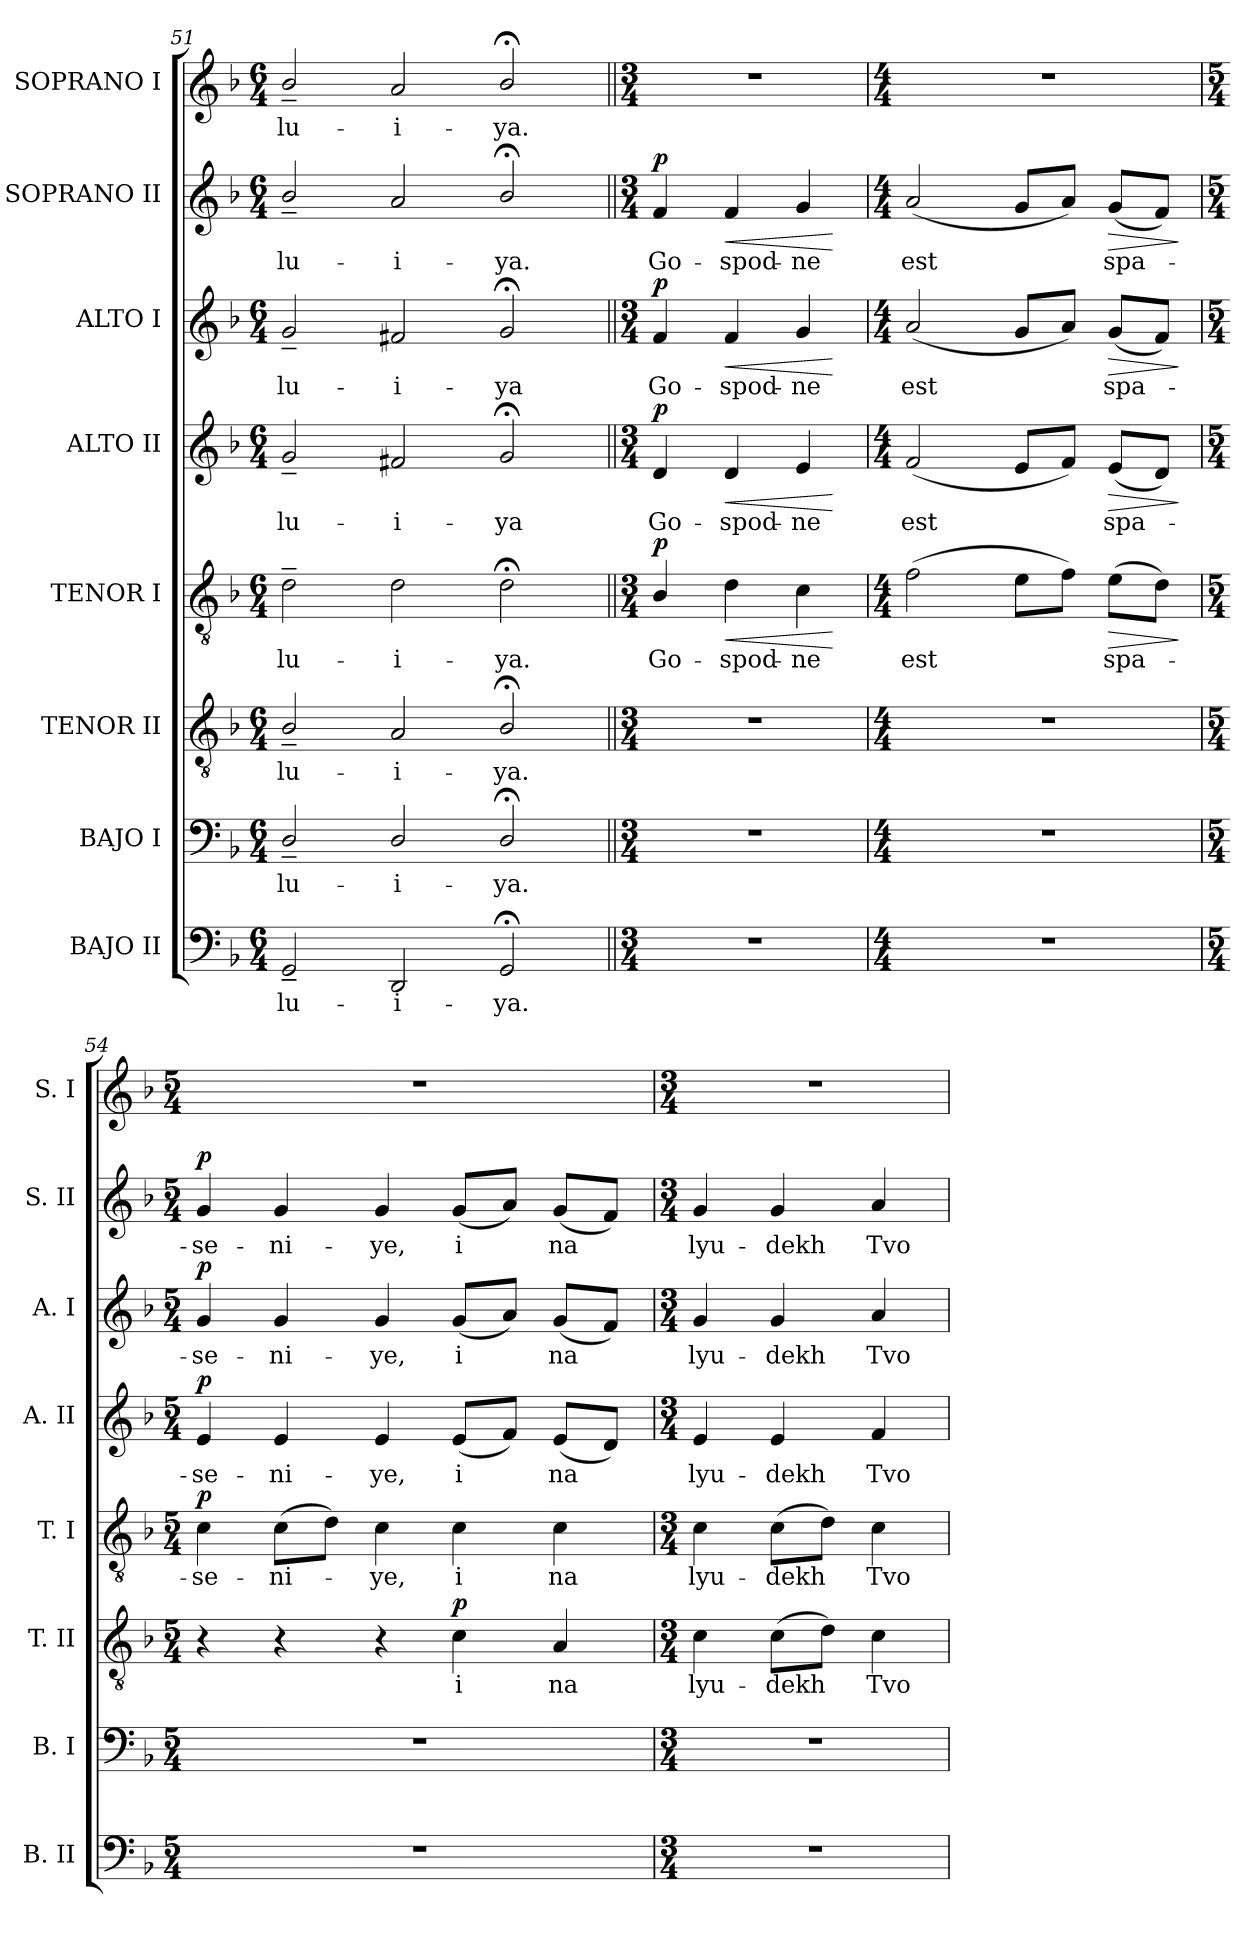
**kern	**text	**kern	**text	**kern	**text	**dynam	**kern	**text	**dynam	**kern	**text	**dynam	**kern	**text	**dynam	**kern	**text	**dynam	**kern	**text
*part8	*part8	*part7	*part7	*part6	*part6	*part6	*part5	*part5	*part5	*part4	*part4	*part4	*part3	*part3	*part3	*part2	*part2	*part2	*part1	*part1
*staff8	*staff8	*staff7	*staff7	*staff6	*staff6	*staff6	*staff5	*staff5	*staff5	*staff4	*staff4	*staff4	*staff3	*staff3	*staff3	*staff2	*staff2	*staff2	*staff1	*staff1
*I"BAJO II	*	*I"BAJO I	*	*I"TENOR II	*	*	*I"TENOR I	*	*	*I"ALTO II	*	*	*I"ALTO I	*	*	*I"SOPRANO II	*	*	*I"SOPRANO I	*
*I'B. II	*	*I'B. I	*	*I'T. II	*	*	*I'T. I	*	*	*I'A. II	*	*	*I'A. I	*	*	*I'S. II	*	*	*I'S. I	*
*clefF4	*	*clefF4	*	*clefGv2	*	*	*clefGv2	*	*	*clefG2	*	*	*clefG2	*	*	*clefG2	*	*	*clefG2	*
*	*	*	*	*ITrd7c12	*	*	*ITrd7c12	*	*	*	*	*	*	*	*	*	*	*	*	*
*k[b-]	*	*k[b-]	*	*k[b-]	*	*	*k[b-]	*	*	*k[b-]	*	*	*k[b-]	*	*	*k[b-]	*	*	*k[b-]	*
*F:	*	*F:	*	*F:	*	*	*F:	*	*	*F:	*	*	*F:	*	*	*F:	*	*	*F:	*
*M6/4	*	*M6/4	*	*M6/4	*	*	*M6/4	*	*	*M6/4	*	*	*M6/4	*	*	*M6/4	*	*	*M6/4	*
=51	=51	=51	=51	=51	=51	=51	=51	=51	=51	=51	=51	=51	=51	=51	=51	=51	=51	=51	=51	=51
!	!LO:LY:b	!	!LO:LY:b	!	!LO:LY:b	!	!	!LO:LY:b	!	!	!LO:LY:b	!	!	!LO:LY:b	!	!	!LO:LY:b	!	!	!LO:LY:b
2GG~</	-lu-	2D~>/	-lu-	2BB-~>/	-lu-	.	2D~>\	-lu-	.	2g~</	-lu-	.	2g~</	-lu-	.	2b-~>/	-lu-	.	2b-~>/	-lu-
!	!LO:LY:b	!	!LO:LY:b	!	!LO:LY:b	!	!	!LO:LY:b	!	!	!LO:LY:b	!	!	!LO:LY:b	!	!	!LO:LY:b	!	!	!LO:LY:b
2DD/	-i-	2D/	-i-	2AA/	-i-	.	2D\	-i-	.	2f#X/	-i-	.	2f#X/	-i-	.	2a/	-i-	.	2a/	-i-
!	!LO:LY:b	!	!LO:LY:b	!	!LO:LY:b	!	!	!LO:LY:b	!	!	!LO:LY:b	!	!	!LO:LY:b	!	!	!LO:LY:b	!	!	!LO:LY:b
2GG;</	-ya.	2D;</	-ya.	2BB-;</	-ya.	.	2D;<\	-ya.	.	2g;</	-ya	.	2g;</	-ya	.	2b-;</	-ya.	.	2b-;</	-ya.
=52||	=52||	=52||	=52||	=52||	=52||	=52||	=52||	=52||	=52||	=52||	=52||	=52||	=52||	=52||	=52||	=52||	=52||	=52||	=52||	=52||
*M3/4	*	*M3/4	*	*M3/4	*	*	*M3/4	*	*	*M3/4	*	*	*M3/4	*	*	*M3/4	*	*	*M3/4	*
!LO:N:vis=1	!	!LO:N:vis=1	!	!LO:N:vis=1	!	!	!	!LO:LY:b	!LO:DY:a	!	!LO:LY:b	!LO:DY:a	!	!LO:LY:b	!LO:DY:a	!	!LO:LY:b	!LO:DY:a	!LO:N:vis=1	!
2.r	.	2.r	.	2.r	.	.	4BB-/	Go-	p	4d/	Go-	p	4f/	Go-	p	4f/	Go-	p	2.r	.
!	!	!	!	!	!	!	!	!LO:LY:b	!LO:HP:b	!	!LO:LY:b	!LO:HP:b	!	!LO:LY:b	!LO:HP:b	!	!LO:LY:b	!LO:HP:b	!	!
.	.	.	.	.	.	.	4D\	-spod-	<	4d/	-spod-	<	4f/	-spod-	<	4f/	-spod-	<	.	.
!	!	!	!	!	!	!	!	!LO:LY:b	!	!	!LO:LY:b	!	!	!LO:LY:b	!	!	!LO:LY:b	!	!	!
.	.	.	.	.	.	.	4C\	-ne	.	4e/	-ne	.	4g/	-ne	.	4g/	-ne	.	.	.
.	.	.	.	.	.	.	.	.	[	.	.	[	.	.	[	.	.	[	.	.
=53	=53	=53	=53	=53	=53	=53	=53	=53	=53	=53	=53	=53	=53	=53	=53	=53	=53	=53	=53	=53
*M4/4	*	*M4/4	*	*M4/4	*	*	*M4/4	*	*	*M4/4	*	*	*M4/4	*	*	*M4/4	*	*	*M4/4	*
!	!	!	!	!	!	!	!	!LO:LY:b	!	!	!LO:LY:b	!	!	!LO:LY:b	!	!	!LO:LY:b	!	!	!
1r	.	1r	.	1r	.	.	(>2F\	est	.	(<2f/	est	.	(<2a/	est	.	(<2a/	est	.	1r	.
.	.	.	.	.	.	.	8E\L	.	.	8e/L	.	.	8g/L	.	.	8g/L	.	.	.	.
.	.	.	.	.	.	.	8F\J)	.	.	8f/J)	.	.	8a/J)	.	.	8a/J)	.	.	.	.
!	!	!	!	!	!	!	!	!LO:LY:b	!LO:HP:b	!	!LO:LY:b	!LO:HP:b	!	!LO:LY:b	!LO:HP:b	!	!LO:LY:b	!LO:HP:b	!	!
.	.	.	.	.	.	.	(>8E\L	spa-	>	(<8e/L	spa-	>	(<8g/L	spa-	>	(<8g/L	spa-	>	.	.
.	.	.	.	.	.	.	8D\J)	.	.	8d/J)	.	.	8f/J)	.	.	8f/J)	.	.	.	.
.	.	.	.	.	.	.	.	.	]	.	.	]	.	.	]	.	.	]	.	.
!!LO:PB:g=z
=54	=54	=54	=54	=54	=54	=54	=54	=54	=54	=54	=54	=54	=54	=54	=54	=54	=54	=54	=54	=54
*M5/4	*	*M5/4	*	*M5/4	*	*	*M5/4	*	*	*M5/4	*	*	*M5/4	*	*	*M5/4	*	*	*M5/4	*
!LO:N:vis=1	!	!LO:N:vis=1	!	!	!	!	!	!LO:LY:b	!LO:DY:a	!	!LO:LY:b	!LO:DY:a	!	!LO:LY:b	!LO:DY:a	!	!LO:LY:b	!LO:DY:a	!LO:N:vis=1	!
4%5r	.	4%5r	.	4r	.	.	4C\	-se-	p	4e/	-se-	p	4g/	-se-	p	4g/	-se-	p	4%5r	.
!	!	!	!	!	!	!	!	!LO:LY:b	!	!	!LO:LY:b	!	!	!LO:LY:b	!	!	!LO:LY:b	!	!	!
.	.	.	.	4r	.	.	(>8C\L	-ni-	.	4e/	-ni-	.	4g/	-ni-	.	4g/	-ni-	.	.	.
.	.	.	.	.	.	.	8D\J)	.	.	.	.	.	.	.	.	.	.	.	.	.
!	!	!	!	!	!	!	!	!LO:LY:b	!	!	!LO:LY:b	!	!	!LO:LY:b	!	!	!LO:LY:b	!	!	!
.	.	.	.	4r	.	.	4C\	-ye,	.	4e/	-ye,	.	4g/	-ye,	.	4g/	-ye,	.	.	.
!	!	!	!	!	!LO:LY:b	!LO:DY:a	!	!LO:LY:b	!	!	!LO:LY:b	!	!	!LO:LY:b	!	!	!LO:LY:b	!	!	!
.	.	.	.	4C\	i	p	4C\	i	.	(<8e/L	i	.	(<8g/L	i	.	(<8g/L	i	.	.	.
.	.	.	.	.	.	.	.	.	.	8f/J)	.	.	8a/J)	.	.	8a/J)	.	.	.	.
!	!	!	!	!	!LO:LY:b	!	!	!LO:LY:b	!	!	!LO:LY:b	!	!	!LO:LY:b	!	!	!LO:LY:b	!	!	!
.	.	.	.	4AA/	na	.	4C\	na	.	(<8e/L	na	.	(<8g/L	na	.	(<8g/L	na	.	.	.
.	.	.	.	.	.	.	.	.	.	8d/J)	.	.	8f/J)	.	.	8f/J)	.	.	.	.
=55	=55	=55	=55	=55	=55	=55	=55	=55	=55	=55	=55	=55	=55	=55	=55	=55	=55	=55	=55	=55
*M3/4	*	*M3/4	*	*M3/4	*	*	*M3/4	*	*	*M3/4	*	*	*M3/4	*	*	*M3/4	*	*	*M3/4	*
!LO:N:vis=1	!	!LO:N:vis=1	!	!	!LO:LY:b	!	!	!LO:LY:b	!	!	!LO:LY:b	!	!	!LO:LY:b	!	!	!LO:LY:b	!	!LO:N:vis=1	!
2.r	.	2.r	.	4C\	lyu-	.	4C\	lyu-	.	4e/	lyu-	.	4g/	lyu-	.	4g/	lyu-	.	2.r	.
!	!	!	!	!	!LO:LY:b	!	!	!LO:LY:b	!	!	!LO:LY:b	!	!	!LO:LY:b	!	!	!LO:LY:b	!	!	!
.	.	.	.	(>8C\L	-dekh	.	(>8C\L	-dekh	.	4e/	-dekh	.	4g/	-dekh	.	4g/	-dekh	.	.	.
.	.	.	.	8D\J)	.	.	8D\J)	.	.	.	.	.	.	.	.	.	.	.	.	.
!	!	!	!	!	!LO:LY:b	!	!	!LO:LY:b	!	!	!LO:LY:b	!	!	!LO:LY:b	!	!	!LO:LY:b	!	!	!
.	.	.	.	4C\	Tvo-	.	4C\	Tvo-	.	4f/	Tvo-	.	4a/	Tvo-	.	4a/	Tvo-	.	.	.
=	=	=	=	=	=	=	=	=	=	=	=	=	=	=	=	=	=	=	=	=
*-	*-	*-	*-	*-	*-	*-	*-	*-	*-	*-	*-	*-	*-	*-	*-	*-	*-	*-	*-	*-
